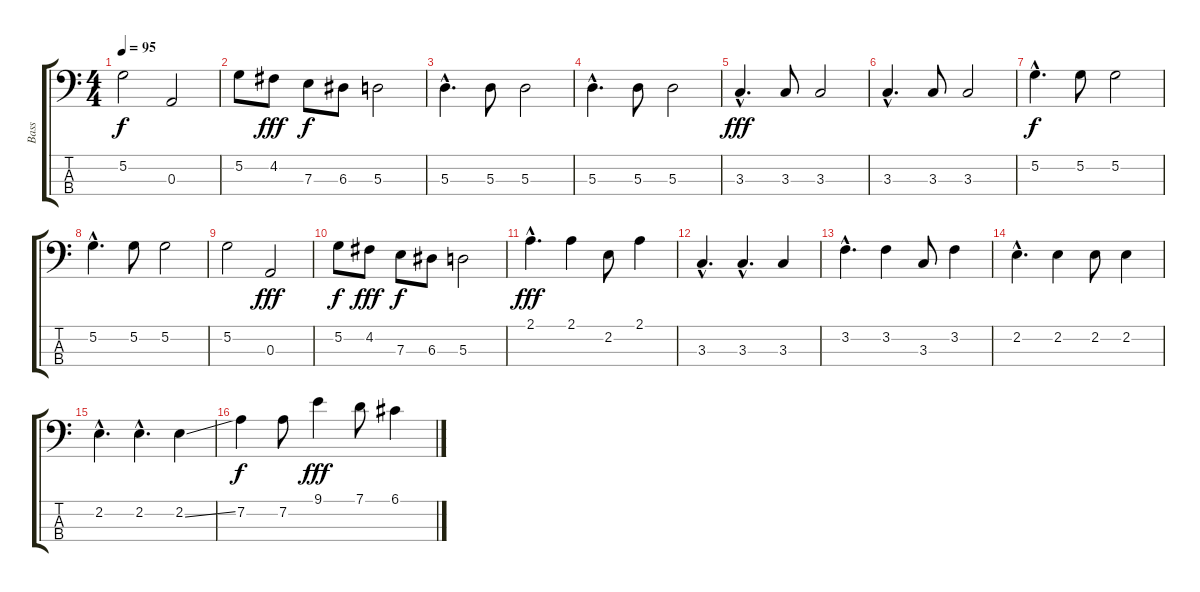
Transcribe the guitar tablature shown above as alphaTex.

\track ("Bass" "Bass") {instrument electricbassfinger}
\staff {score tabs}
\tuning (G2 D2 A1 E1) {hide}
\ts (4 4)
\tempo 95
\clef f4
\ks c
5.2.2{dy f} 0.3.2 |
5.2.8 4.2.8{dy fff} 7.3.8{dy f} 6.3.8 5.3.2 |
5.3{hac}.4{d} 5.3.8 5.3.2 |
5.3{hac}.4{d} 5.3.8 5.3.2 |
3.3{hac}.4{d dy fff} 3.3.8 3.3.2 |
3.3{hac}.4{d} 3.3.8 3.3.2 |
5.2{hac}.4{d dy f} 5.2.8 5.2.2 |
5.2{hac}.4{d} 5.2.8 5.2.2 |
5.2.2 0.3.2{dy fff} |
5.2.8{dy f} 4.2.8{dy fff} 7.3.8{dy f} 6.3.8 5.3.2 |
2.1{hac}.4{d dy fff} 2.1.4 2.2.8 2.1.4 |
3.3{hac}.4{d} 3.3{hac}.4{d} 3.3.4 |
3.2{hac}.4{d} 3.2.4 3.3.8 3.2.4 |
2.2{hac}.4{d} 2.2.4 2.2.8 2.2.4 |
2.2{hac}.4{d} 2.2{hac}.4{d} 2.2{ss}.4 |
7.2.4{dy f} 7.2.8 9.1.4{dy fff} 7.1.8 6.1.4
